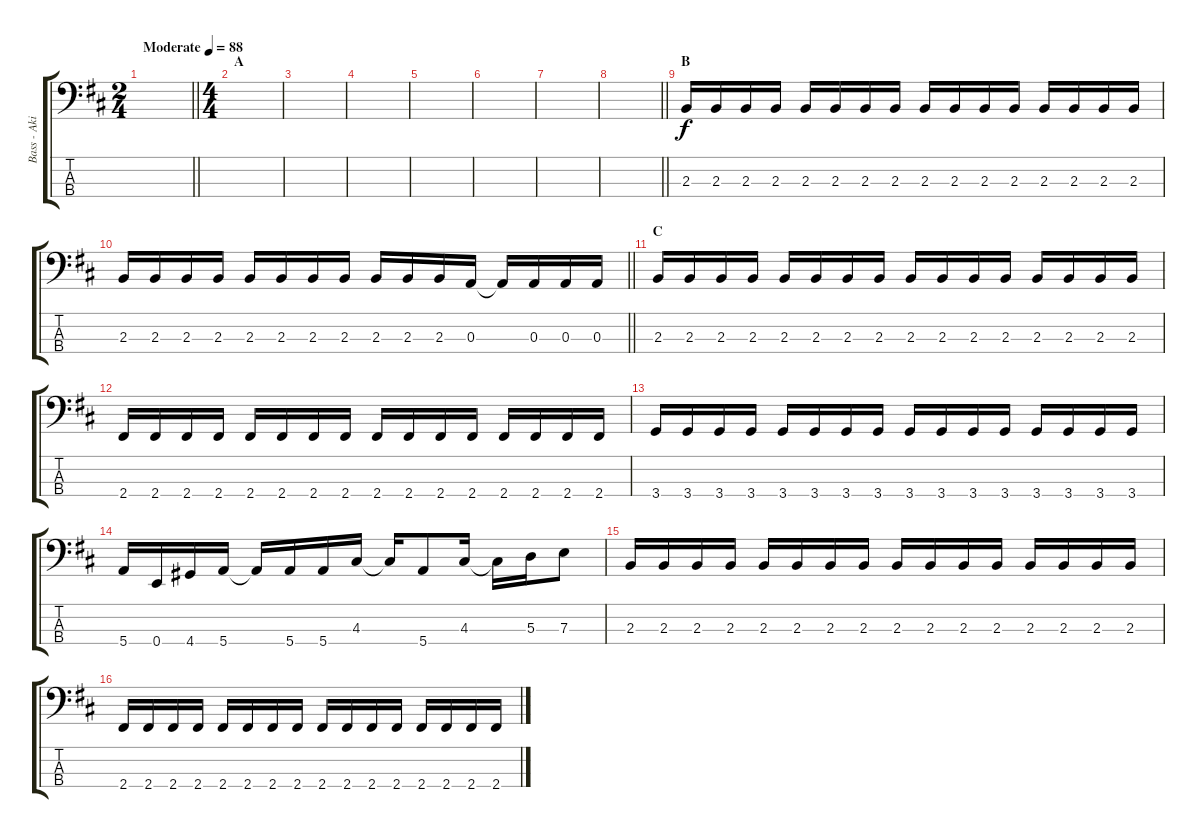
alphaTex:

\track ("Bass - Aki" "Bass - Aki") {instrument electricbasspick}
\staff {score tabs}
\tuning (G2 D2 A1 E1) {hide}
\ts (2 4)
\tempo (88 "Moderate")
\clef f4
\barLineRight lightlight
\ks d
|
\ts (4 4)
\section ("" "A")
|
|
|
|
|
|
\barLineRight lightlight
|
\section ("" "B")
2.3.16 2.3.16 2.3.16 2.3.16 2.3.16 2.3.16 2.3.16 2.3.16 2.3.16 2.3.16 2.3.16 2.3.16 2.3.16 2.3.16 2.3.16 2.3.16 |
\barLineRight lightlight
2.3.16 2.3.16 2.3.16 2.3.16 2.3.16 2.3.16 2.3.16 2.3.16 2.3.16 2.3.16 2.3.16 0.3.16 0.3{t}.16 0.3.16 0.3.16 0.3.16 |
\section ("" "C")
2.3.16 2.3.16 2.3.16 2.3.16 2.3.16 2.3.16 2.3.16 2.3.16 2.3.16 2.3.16 2.3.16 2.3.16 2.3.16 2.3.16 2.3.16 2.3.16 |
2.4.16 2.4.16 2.4.16 2.4.16 2.4.16 2.4.16 2.4.16 2.4.16 2.4.16 2.4.16 2.4.16 2.4.16 2.4.16 2.4.16 2.4.16 2.4.16 |
3.4.16 3.4.16 3.4.16 3.4.16 3.4.16 3.4.16 3.4.16 3.4.16 3.4.16 3.4.16 3.4.16 3.4.16 3.4.16 3.4.16 3.4.16 3.4.16 |
5.4.16 0.4.16 4.4.16 5.4.16 5.4{t}.16 5.4.16 5.4.16 4.3.16 4.3{t}.16 5.4.8 4.3.16 4.3{t}.16 5.3.16 7.3.8 |
2.3.16 2.3.16 2.3.16 2.3.16 2.3.16 2.3.16 2.3.16 2.3.16 2.3.16 2.3.16 2.3.16 2.3.16 2.3.16 2.3.16 2.3.16 2.3.16 |
2.4.16 2.4.16 2.4.16 2.4.16 2.4.16 2.4.16 2.4.16 2.4.16 2.4.16 2.4.16 2.4.16 2.4.16 2.4.16 2.4.16 2.4.16 2.4.16
